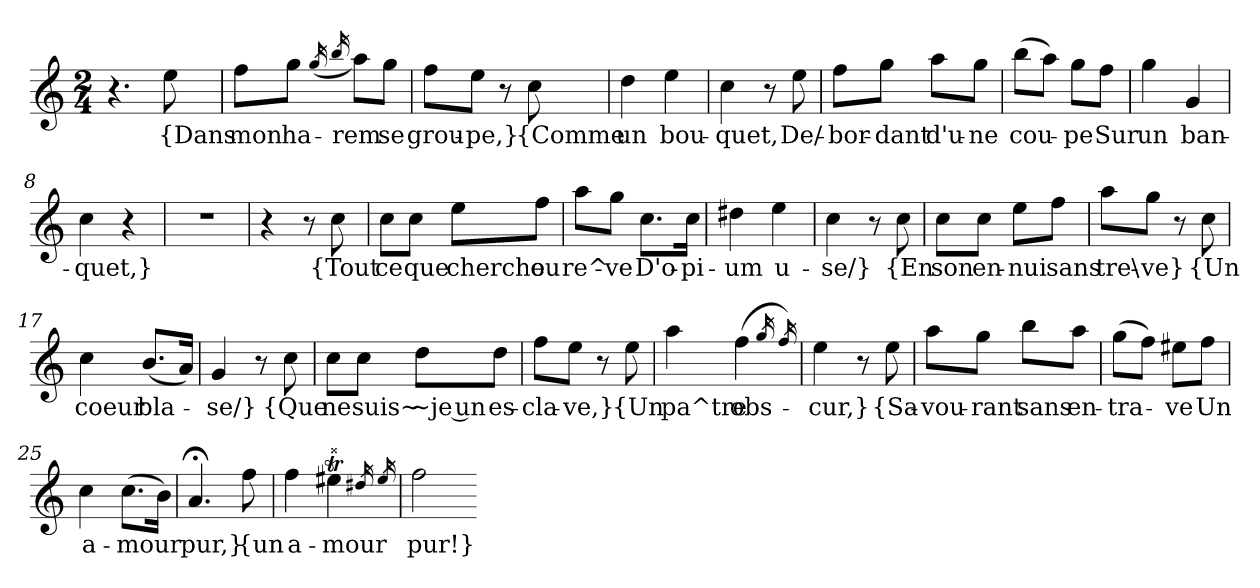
**kern	**text
*part1	*part1
*staff1	*staff1
*clefG2	*
*k[]	*
*M2/4	*
=	=
4.r	.
8ee	{Dans
=1	=1
8ff\L	mon
8gg\J	ha-
(16qgg	.
16qbb	.
8aa\L)	-rem
8gg\J	se
=2	=2
8ff\L	grou-
8ee\J	-pe,}
8r	.
8cc	{Comme
=3	=3
4dd	un
4ee	bou-
=4	=4
4cc	-quet,
8r	.
8ee	De/-
=5	=5
8ff\L	-bor-
8gg\J	-dant
8aa\L	d'u-
8gg\J	-ne
=6	=6
(8bb\L	cou-
8aa\J)	.
8gg\L	-pe
8ff\J	Sur
=7	=7
4gg	un
4g	ban-
=8	=8
4cc	-quet,}
4r	.
=9	=9
2r	.
=10	=10
4r	.
8r	.
8cc	{Tout
=11	=11
8cc\L	ce
8cc\J	que
8ee\L	cherche
8ff\J	ou
=12	=12
8aa\L	re^-
8gg\J	-ve
8.cc\L	D'o-
16cc\Jk	-pi-
=13	=13
4dd#X	-um
4ee	u-
=14	=14
4cc	-se/}
8r	.
8cc	{En
=15	=15
8cc\L	son
8cc\J	en-
8ee\L	-nui
8ff\J	sans
=16	=16
8aa\L	tre\-
8gg\J	-ve}
8r	.
8cc	{Un
=17	=17
4cc	coeur
(8.b/L	bla-
16a/Jk)	.
=18	=18
4g	-se/}
8r	.
8cc	{Que
=19	=19
8cc\L	ne
8cc\J	suis~
8dd\L	~je un
8dd\J	es-
=20	=20
8ff\L	-cla-
8ee\J	-ve,}
8r	.
8ee	{Un
=21	=21
4aa	pa^tre
(4ff	obs-
16qgg	.
16qff)	.
=22	=22
4ee	-cur,}
8r	.
8ee	{Sa-
=23	=23
8aa\L	-vou-
8gg\J	-rant
8bb\L	sans
8aa\J	en-
=24	=24
(8gg\L	-tra-
8ff\J)	.
8ee#X\L	-ve
8ff\J	Un
=25	=25
4cc	a-
(8.cc\L	-mour
16b\Jk)	.
=26	=26
4.a;<	pur,}
8ff	{un
=27	=27
4ff	a-
!LO:TR:acc=##	!
4ee#XT	-mour
16qdd#X	.
16qee#	.
=28	=28
2ff	pur!}
=-	=-
*-	*-
